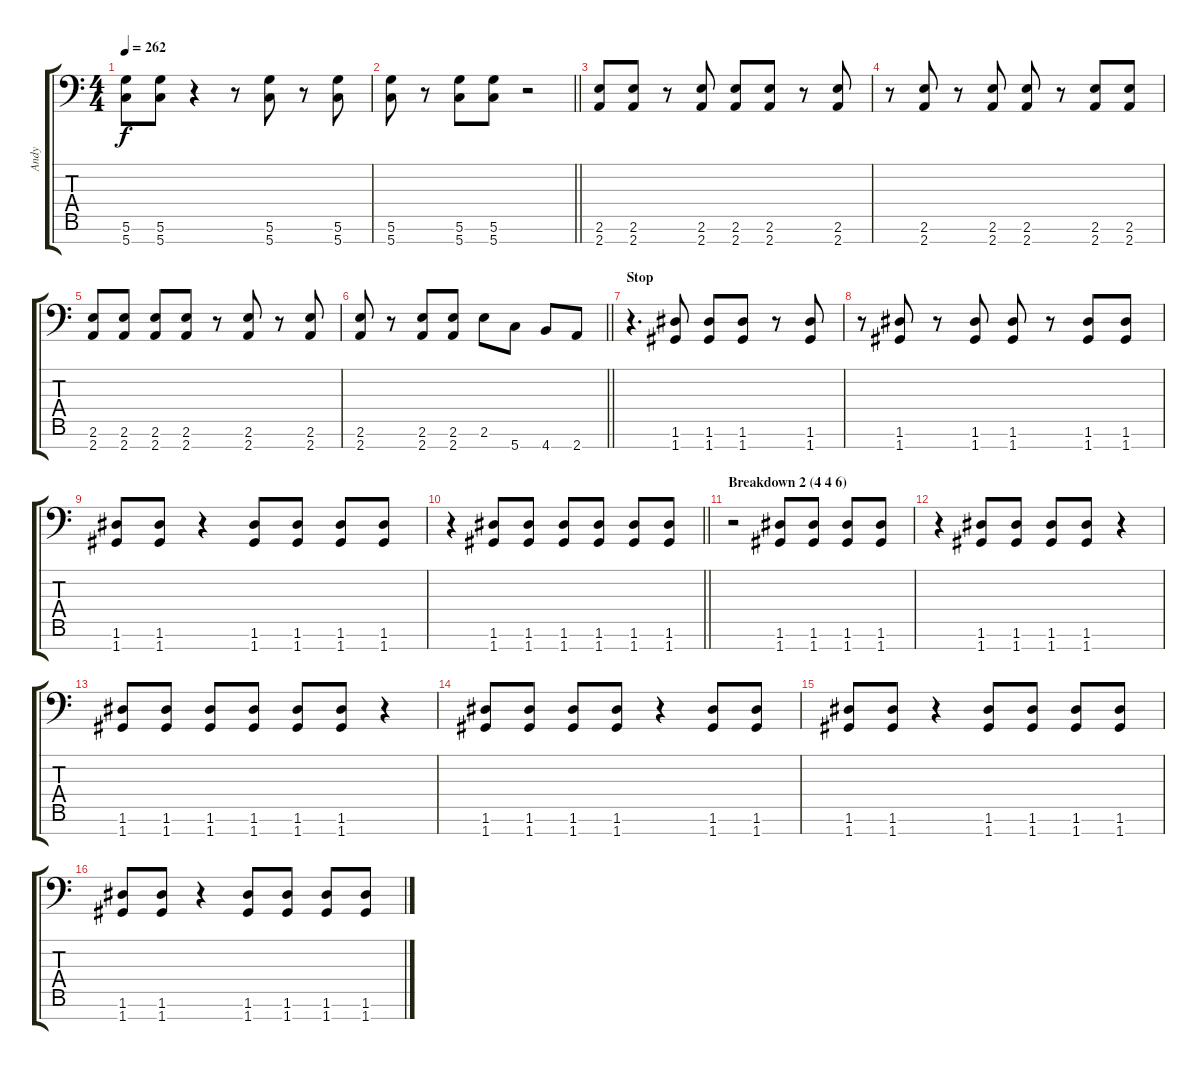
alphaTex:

\track ("Andy" "Andy") {instrument distortionguitar}
\staff {score tabs}
\tuning (D4 A3 F3 C3 G2 D2 G1) {hide}
\ts (4 4)
\tempo 262
\clef f4
\ks c
(5.6 5.7).8{dy f} (5.6 5.7).8 r.4 r.8 (5.6 5.7).8 r.8 (5.6 5.7).8 |
\barLineRight lightlight
(5.6 5.7).8 r.8 (5.6 5.7).8 (5.6 5.7).8 r.2 |
\section ("" "")
(2.6 2.7).8 (2.6 2.7).8 r.8 (2.6 2.7).8 (2.6 2.7).8 (2.6 2.7).8 r.8 (2.6 2.7).8 |
r.8 (2.6 2.7).8 r.8 (2.6 2.7).8 (2.6 2.7).8 r.8 (2.6 2.7).8 (2.6 2.7).8 |
(2.6 2.7).8 (2.6 2.7).8 (2.6 2.7).8 (2.6 2.7).8 r.8 (2.6 2.7).8 r.8 (2.6 2.7).8 |
\barLineRight lightlight
(2.6 2.7).8 r.8 (2.6 2.7).8 (2.6 2.7).8 2.6.8 5.7.8 4.7.8 2.7.8 |
\section ("" "Stop")
r.4{d} (1.6 1.7).8 (1.6 1.7).8 (1.6 1.7).8 r.8 (1.6 1.7).8 |
r.8 (1.6 1.7).8 r.8 (1.6 1.7).8 (1.6 1.7).8 r.8 (1.6 1.7).8 (1.6 1.7).8 |
(1.6 1.7).8 (1.6 1.7).8 r.4 (1.6 1.7).8 (1.6 1.7).8 (1.6 1.7).8 (1.6 1.7).8 |
\barLineRight lightlight
r.4 (1.6 1.7).8 (1.6 1.7).8 (1.6 1.7).8 (1.6 1.7).8 (1.6 1.7).8 (1.6 1.7).8 |
\section ("" "Breakdown 2 (4 4 6)")
r.2 (1.6 1.7).8 (1.6 1.7).8 (1.6 1.7).8 (1.6 1.7).8 |
r.4 (1.6 1.7).8 (1.6 1.7).8 (1.6 1.7).8 (1.6 1.7).8 r.4 |
(1.6 1.7).8 (1.6 1.7).8 (1.6 1.7).8 (1.6 1.7).8 (1.6 1.7).8 (1.6 1.7).8 r.4 |
(1.6 1.7).8 (1.6 1.7).8 (1.6 1.7).8 (1.6 1.7).8 r.4 (1.6 1.7).8 (1.6 1.7).8 |
(1.6 1.7).8 (1.6 1.7).8 r.4 (1.6 1.7).8 (1.6 1.7).8 (1.6 1.7).8 (1.6 1.7).8 |
(1.6 1.7).8 (1.6 1.7).8 r.4 (1.6 1.7).8 (1.6 1.7).8 (1.6 1.7).8 (1.6 1.7).8
